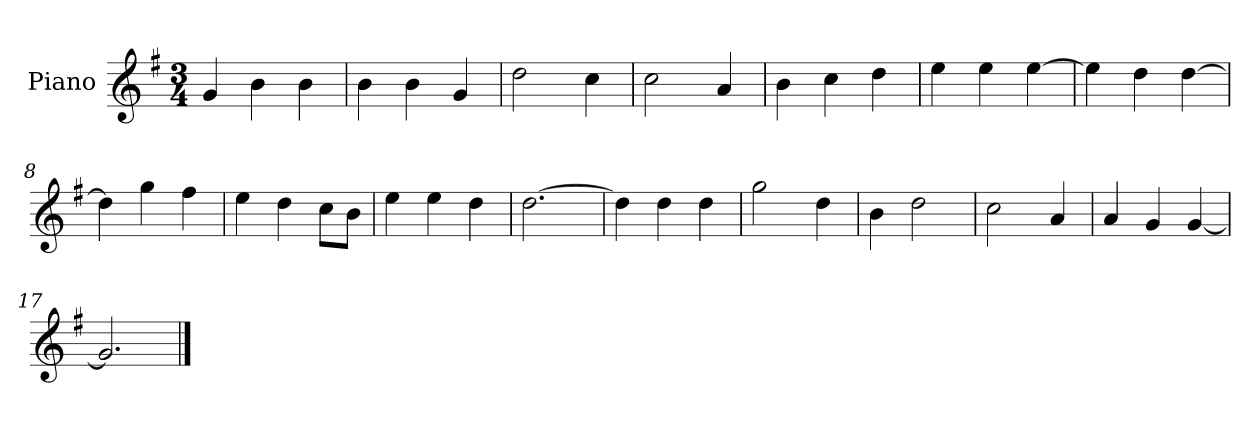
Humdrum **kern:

**kern
*part1
*staff1
*I"Piano
*I'P-no
*clefG2
*k[f#]
*M3/4
*MM178
=1
4g/
4b\
4b\
=2
4b\
4b\
4g/
=3
2dd\
4cc\
=4
2cc\
4a/
=5
4b\
4cc\
4dd\
=6
4ee\
4ee\
[4ee\
=7
4ee\]
4dd\
[4dd\
=8
4dd\]
4gg\
4ff#\
=9
4ee\
4dd\
8cc\L
8b\J
=10
4ee\
4ee\
4dd\
=11
[2.dd\
!!LO:LB:g=z
=12
4dd\]
4dd\
4dd\
=13
2gg\
4dd\
=14
4b\
2dd\
=15
2cc\
4a/
=16
4a/
4g/
[4g/
=17
2.g/]
==
*-
